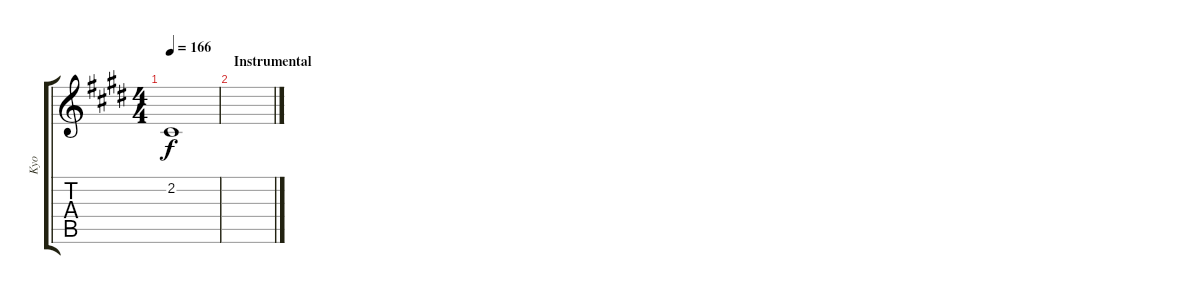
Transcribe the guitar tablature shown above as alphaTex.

\track ("Kyo" "Kyo") {instrument stringensemble1}
\staff {score tabs}
\tuning (E4 B3 G3 D3 A2 E2) {hide}
\ts (4 4)
\tempo 166
\clef g2
\ks e
2.2.1{dy f} |
\section ("" "Instrumental")
